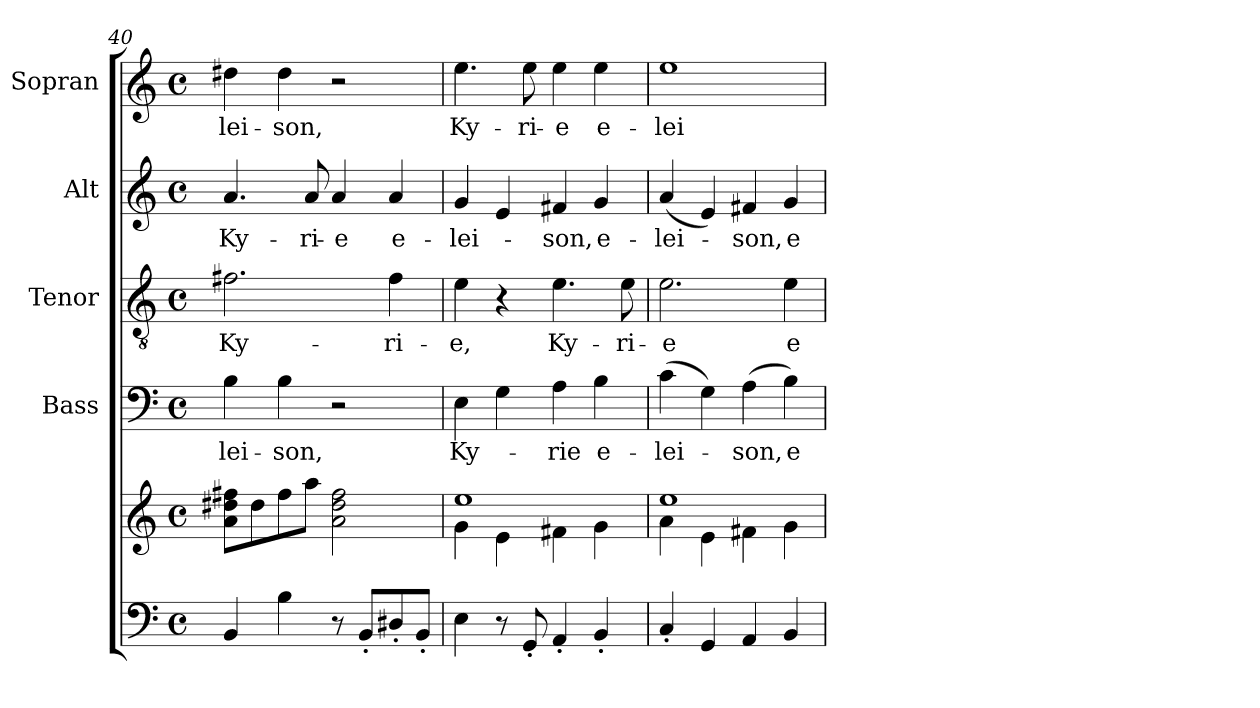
**kern	**kern	**kern	**text	**kern	**text	**kern	**text	**kern	**text
*part5	*part5	*part4	*part4	*part3	*part3	*part2	*part2	*part1	*part1
*staff6	*staff5	*staff4	*staff4	*staff3	*staff3	*staff2	*staff2	*staff1	*staff1
*	*	*I"Bass	*	*I"Tenor	*	*I"Alt	*	*I"Sopran	*
*	*	*I'B.	*	*I'T.	*	*I'A.	*	*I'S.	*
*clefF4	*clefG2	*clefF4	*	*clefGv2	*	*clefG2	*	*clefG2	*
*k[]	*k[]	*k[]	*	*k[]	*	*k[]	*	*k[]	*
*C:	*C:	*C:	*	*C:	*	*C:	*	*C:	*
*M4/4	*M4/4	*M4/4	*	*M4/4	*	*M4/4	*	*M4/4	*
*met(c)	*met(c)	*met(c)	*	*met(c)	*	*met(c)	*	*met(c)	*
=40	=40	=40	=40	=40	=40	=40	=40	=40	=40
!	!	!	!LO:LY:b	!	!LO:LY:b	!	!LO:LY:b	!	!LO:LY:b
4BB/	8a\ 8dd#X\ 8ff#X\L	4B\	-lei-	2.f#X\	Ky-	4.a/	Ky-	4dd#X\	-lei-
.	8dd#\	.	.	.	.	.	.	.	.
!	!	!	!LO:LY:b	!	!	!	!	!	!LO:LY:b
4B\	8ff#\	4B\	-son,	.	.	.	.	4dd#\	-son,
!	!	!	!	!	!	!	!LO:LY:b	!	!
.	8aa\J	.	.	.	.	8a/	-ri-	.	.
!	!	!	!	!	!	!	!LO:LY:b	!	!
8r	2a\ 2dd#\ 2ff#\	2r	.	.	.	4a/	-e	2r	.
8BB'</L	.	.	.	.	.	.	.	.	.
!	!	!	!	!	!LO:LY:b	!	!LO:LY:b	!	!
8D#X'</	.	.	.	4f#\	-ri-	4a/	e-	.	.
8BB'</J	.	.	.	.	.	.	.	.	.
=41	=41	=41	=41	=41	=41	=41	=41	=41	=41
*	*^	*	*	*	*	*	*	*	*
!	!	!	!	!LO:LY:b	!	!LO:LY:b	!	!LO:LY:b	!	!LO:LY:b
4E\	1ee	4g\	4E\	Ky-	4e\	-e,	4g/	-lei-	4.ee\	Ky-
8r	.	4e\	4G\	.	4r	.	4e/	.	.	.
!	!	!	!	!	!	!	!	!	!	!LO:LY:b
8GG'</	.	.	.	.	.	.	.	.	8ee\	-ri-
!	!	!	!	!LO:LY:b	!	!LO:LY:b	!	!LO:LY:b	!	!LO:LY:b
4AA'</	.	4f#X\	4A\	-rie	4.e\	Ky-	4f#X/	-son,	4ee\	-e
!	!	!	!	!LO:LY:b	!	!	!	!LO:LY:b	!	!LO:LY:b
4BB'</	.	4g\	4B\	e-	.	.	4g/	e-	4ee\	e-
!	!	!	!	!	!	!LO:LY:b	!	!	!	!
.	.	.	.	.	8e\	-ri-	.	.	.	.
=42	=42	=42	=42	=42	=42	=42	=42	=42	=42	=42
!	!	!	!	!LO:LY:b	!	!LO:LY:b	!	!LO:LY:b	!	!LO:LY:b
4C'</	1ee	4a\	(>4c\	-lei-	2.e\	-e	(<4a/	-lei-	1ee	-lei-
4GG/	.	4e\	4G\)	.	.	.	4e/)	.	.	.
!	!	!	!	!LO:LY:b	!	!	!	!LO:LY:b	!	!
4AA/	.	4f#X\	(>4A\	-son,	.	.	4f#X/	-son,	.	.
!	!	!	!	!LO:LY:b	!	!LO:LY:b	!	!LO:LY:b	!	!
4BB/	.	4g\	4B\)	e-	4e\	e-	4g/	e-	.	.
*	*v	*v	*	*	*	*	*	*	*	*
=	=	=	=	=	=	=	=	=	=
*-	*-	*-	*-	*-	*-	*-	*-	*-	*-
